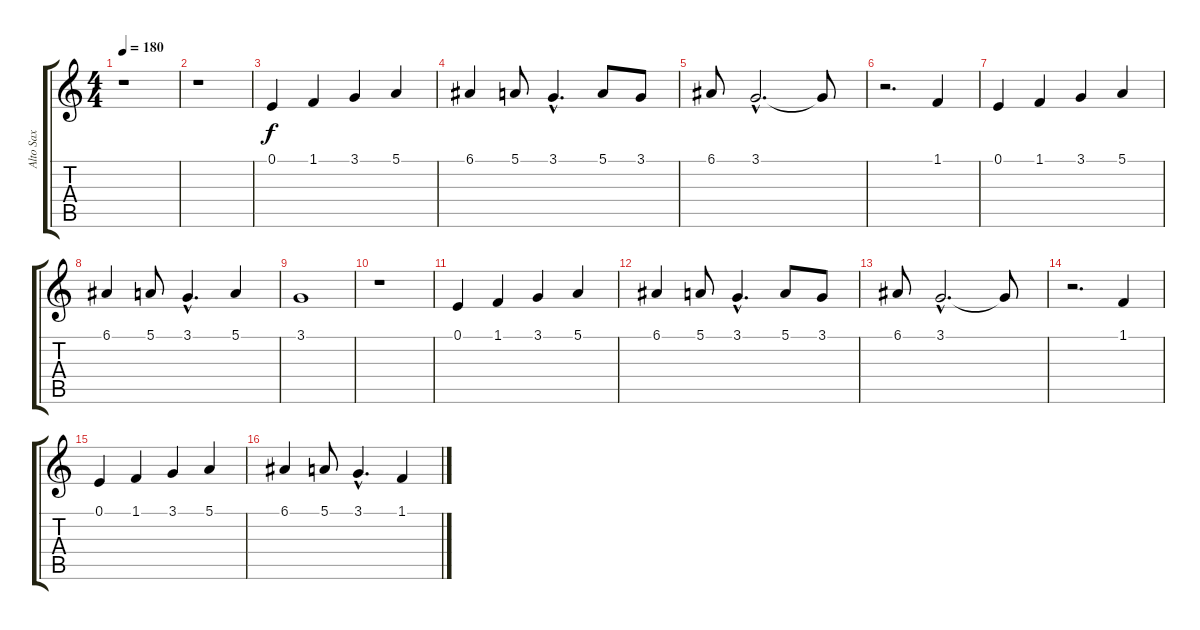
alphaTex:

\track ("Alto Sax" "Alto Sax") {instrument altosax}
\staff {score tabs}
\tuning (E4 B3 G3 D3 A2 E2) {hide}
\ts (4 4)
\tempo 180
\clef g2
\ks c
r.1{dy f} |
r.1 |
0.1.4 1.1.4 3.1.4 5.1.4 |
6.1.4 5.1.8 3.1{hac}.4{d} 5.1.8 3.1.8 |
6.1.8 3.1{hac}.2{d} 3.1{t}.8 |
r.2{d} 1.1.4 |
0.1.4 1.1.4 3.1.4 5.1.4 |
6.1.4 5.1.8 3.1{hac}.4{d} 5.1.4 |
3.1.1 |
r.1 |
0.1.4 1.1.4 3.1.4 5.1.4 |
6.1.4 5.1.8 3.1{hac}.4{d} 5.1.8 3.1.8 |
6.1.8 3.1{hac}.2{d} 3.1{t}.8 |
r.2{d} 1.1.4 |
0.1.4 1.1.4 3.1.4 5.1.4 |
6.1.4 5.1.8 3.1{hac}.4{d} 1.1.4
